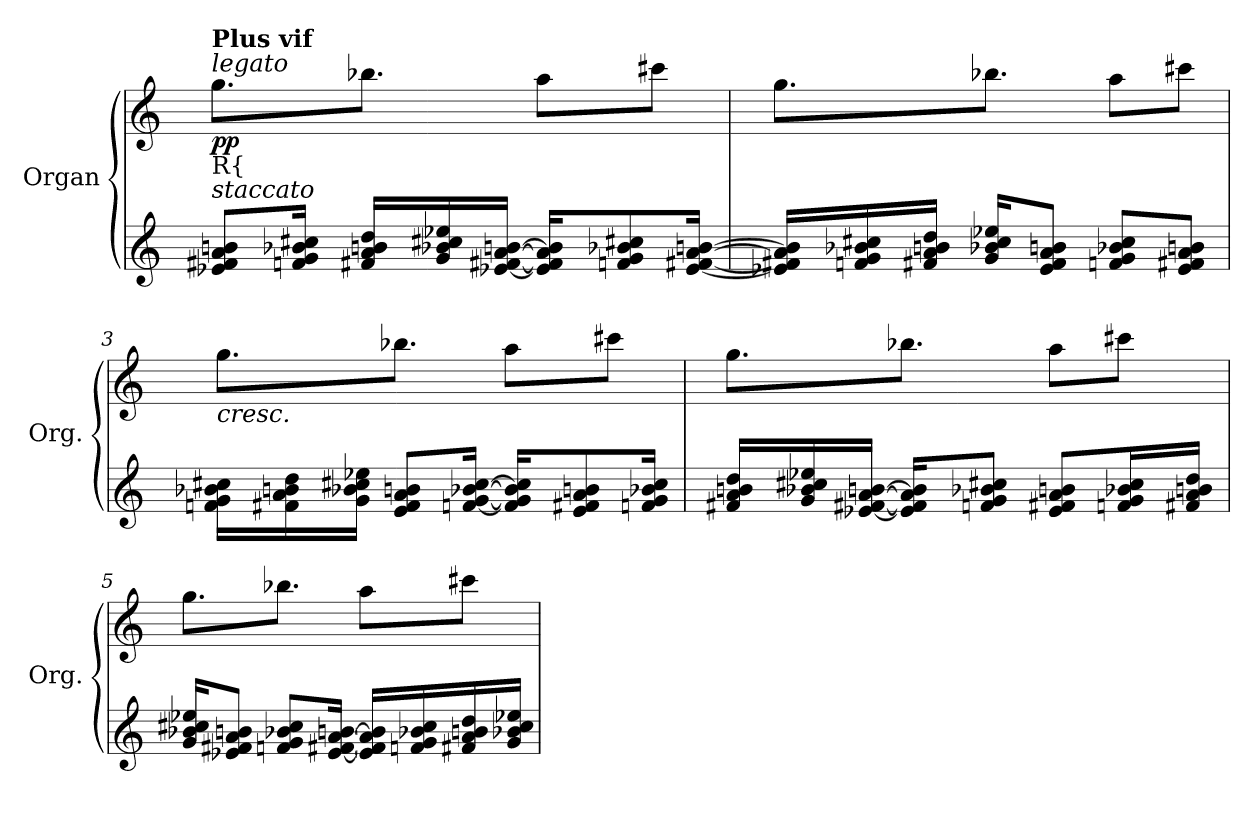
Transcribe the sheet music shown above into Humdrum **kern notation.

**kern	**kern	**dynam
*part1	*part1	*part1
*staff2	*staff1	*staff1/2
*I"Organ	*	*
*I'Org.	*	*
*clefG2	*clefG2	*
*k[]	*k[]	*
*	*C:	*
=1	=1	=1
!	!LO:TX:a:i:t=legato	!
!	!LO:TX:a:B:t=Plus vif	!
!LO:TX:a:i:t=staccato	!	!
!LO:TX:a:t=R{	!	!
8e-X 8f#X 8a 8bnL	8.ggL	pp
16fn 16g 16b-X 16cc#XJk	.	.
16f#X 16a 16bn 16ddLL	8.bb-XJ	.
16g 16b-X 16cc#X 16ee-X	.	.
[16e-X [16f#X [16a [16bnJJ	.	.
16e-] 16f#] 16a] 16b]KL	8aaL	.
8fn 8g 8b-X 8cc#X	.	.
.	8ccc#XJ	.
[16e- [16f#X [16a [16bnJk	.	.
=2	=2	=2
16e-X] 16f#X] 16a] 16b]LL	8.ggL	.
16fn 16g 16b-X 16cc#X	.	.
16f#X 16a 16bn 16ddJJ	.	.
16g 16b-X 16cc# 16ee-XKL	8.bb-XJ	.
8e- 8f# 8a 8bnJ	.	.
8fn 8g 8b-X 8cc#L	8aaL	.
8e- 8f#X 8a 8bnJ	8ccc#XJ	.
=3	=3	=3
!	!LO:TX:b:i:t=cresc.	!
16fn 16g 16b-X 16cc#XLL	8.ggL	.
16f#X 16a 16bn 16dd	.	.
16g 16b-X 16cc#X 16ee-XJJ	.	.
8e 8f# 8a 8bnL	8.bb-XJ	.
[16fn [16g [16b-X [16cc#Jk	.	.
16f] 16g] 16b-] 16cc#]KL	8aaL	.
8e 8f#X 8a 8bn	.	.
.	8ccc#XJ	.
16fn 16g 16b-X 16cc#Jk	.	.
=4	=4	=4
16f#X 16a 16bn 16ddLL	8.ggL	.
16g 16b-X 16cc#X 16ee-X	.	.
[16e-X [16f#X [16a [16bnJJ	.	.
16e-] 16f#] 16a] 16b]KL	8.bb-XJ	.
8fn 8g 8b-X 8cc#XJ	.	.
8e- 8f#X 8a 8bnL	8aaL	.
16fn 16g 16b-X 16cc#L	8ccc#XJ	.
16f#X 16a 16bn 16ddJJ	.	.
=5	=5	=5
16g 16b-X 16cc#X 16ee-XKL	8.ggL	.
8e-X 8f#X 8a 8bnJ	.	.
8fn 8g 8b-X 8cc#L	8.bb-XJ	.
[16e- [16f#X [16a [16bnJk	.	.
16e-] 16f#] 16a] 16b]LL	8aaL	.
16fn 16g 16b-X 16cc#	.	.
16f#X 16a 16bn 16dd	8ccc#XJ	.
16g 16b-X 16cc# 16ee-XJJ	.	.
=	=	=
*-	*-	*-
